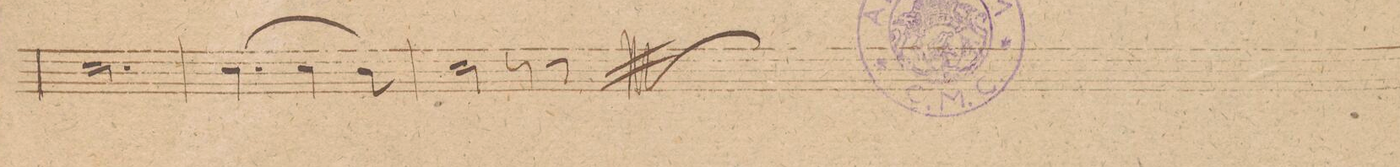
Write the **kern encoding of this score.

**kern
*I"Corno 2do in F.
*clefG2
*k[b-]
*M6/8
2.f\
=83
(4.f\
4f\
8e\)
=84
2e\
4r
==
*-
